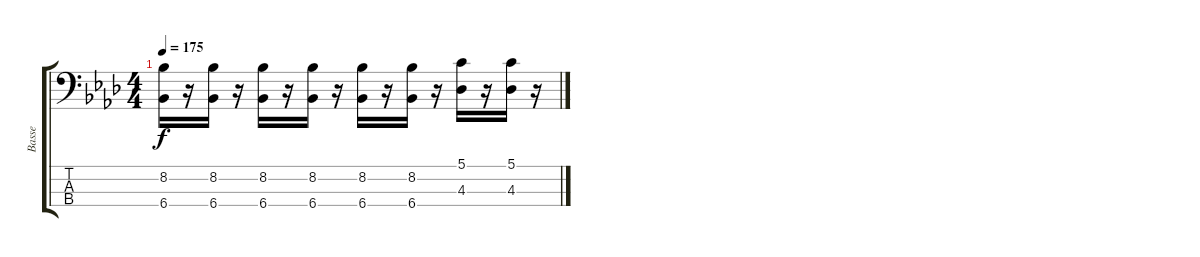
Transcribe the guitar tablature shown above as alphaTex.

\track ("Basse" "Basse") {instrument electricbassfinger}
\staff {score tabs}
\tuning (G2 D2 A1 E1) {hide}
\ts (4 4)
\tempo 175
\clef f4
\ks ab
(8.2 6.4).16{dy f} r.16 (8.2 6.4).16 r.16 (8.2 6.4).16 r.16 (8.2 6.4).16 r.16 (8.2 6.4).16 r.16 (8.2 6.4).16 r.16 (5.1 4.3).16 r.16 (5.1 4.3).16 r.16
